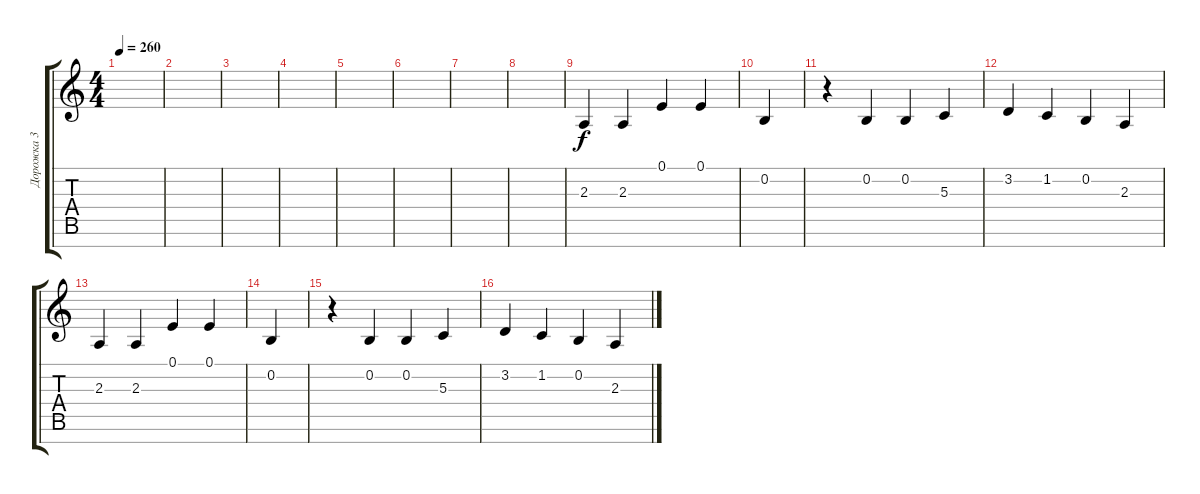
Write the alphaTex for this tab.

\track ("Дорожка 3" "Дорожка 3") {instrument lead8bassandlead}
\staff {score tabs}
\tuning (E4 B3 G3 D3 A2 E2 B1) {hide}
\ts (4 4)
\tempo 260
\clef g2
\ks c
|
|
|
|
|
|
|
|
2.3.4 2.3.4 0.1.4 0.1.4 |
0.2.4 |
r.4 0.2.4 0.2.4 5.3.4 |
3.2.4 1.2.4 0.2.4 2.3.4 |
2.3.4 2.3.4 0.1.4 0.1.4 |
0.2.4 |
r.4 0.2.4 0.2.4 5.3.4 |
3.2.4 1.2.4 0.2.4 2.3.4
